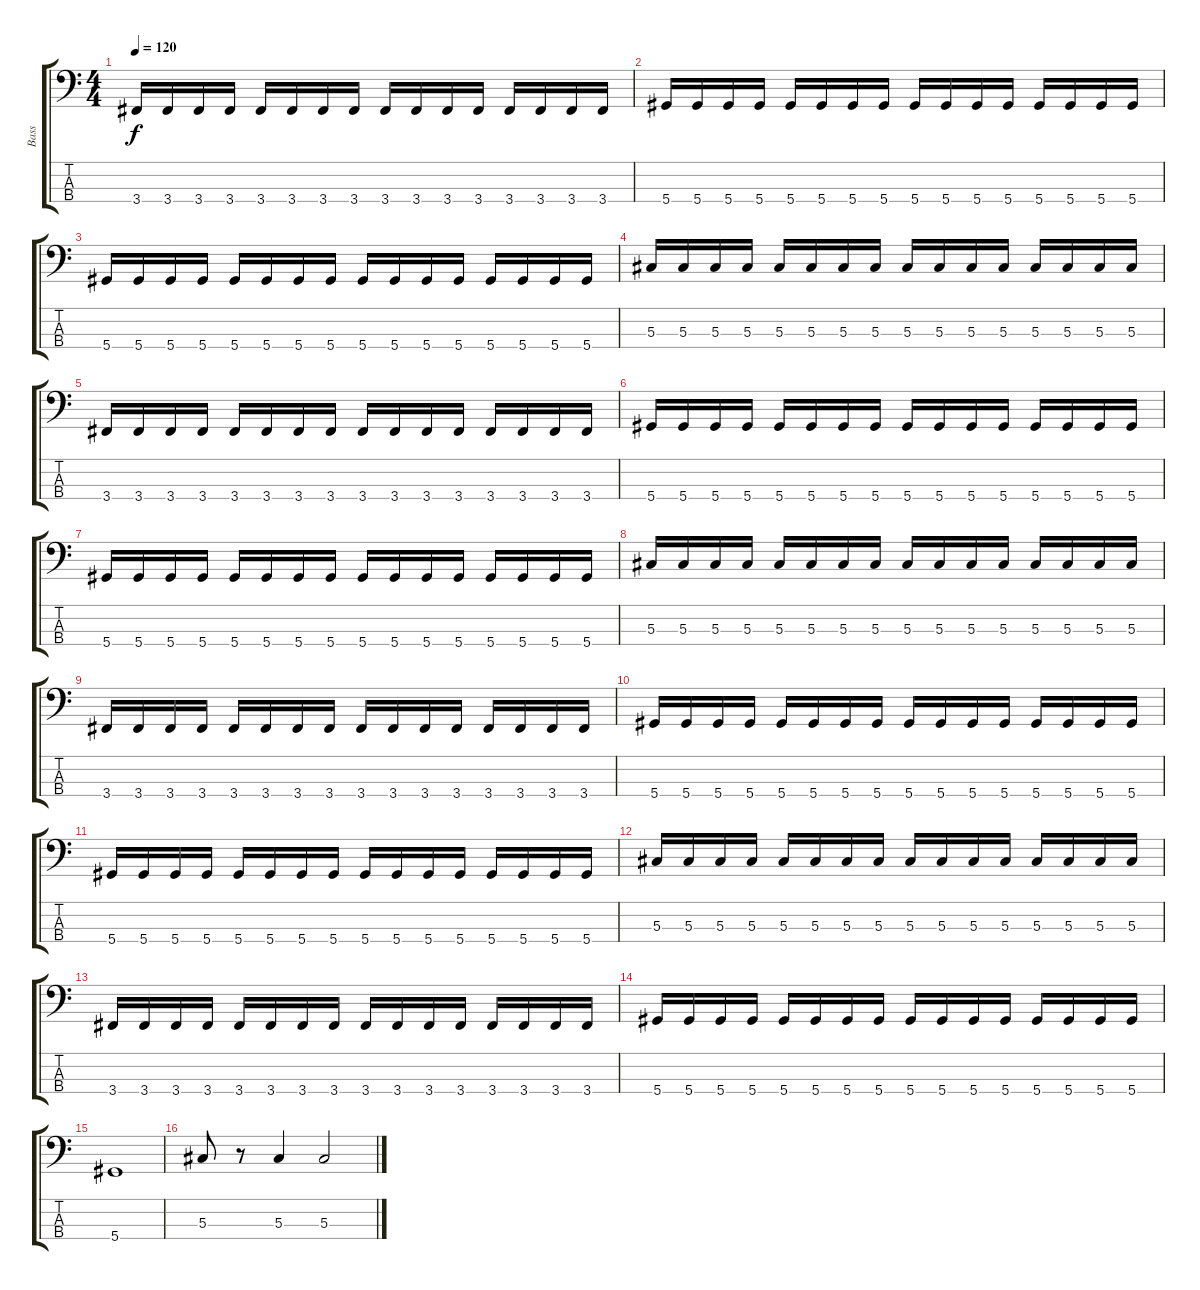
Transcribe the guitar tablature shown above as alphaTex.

\track ("Bass" "Bass") {instrument electricbassfinger}
\staff {score tabs}
\tuning (Gb2 Db2 Ab1 Eb1) {hide}
\ts (4 4)
\tempo 120
\clef f4
\ks c
3.4.16{dy f} 3.4.16 3.4.16 3.4.16 3.4.16 3.4.16 3.4.16 3.4.16 3.4.16 3.4.16 3.4.16 3.4.16 3.4.16 3.4.16 3.4.16 3.4.16 |
5.4.16 5.4.16 5.4.16 5.4.16 5.4.16 5.4.16 5.4.16 5.4.16 5.4.16 5.4.16 5.4.16 5.4.16 5.4.16 5.4.16 5.4.16 5.4.16 |
5.4.16 5.4.16 5.4.16 5.4.16 5.4.16 5.4.16 5.4.16 5.4.16 5.4.16 5.4.16 5.4.16 5.4.16 5.4.16 5.4.16 5.4.16 5.4.16 |
5.3.16 5.3.16 5.3.16 5.3.16 5.3.16 5.3.16 5.3.16 5.3.16 5.3.16 5.3.16 5.3.16 5.3.16 5.3.16 5.3.16 5.3.16 5.3.16 |
3.4.16 3.4.16 3.4.16 3.4.16 3.4.16 3.4.16 3.4.16 3.4.16 3.4.16 3.4.16 3.4.16 3.4.16 3.4.16 3.4.16 3.4.16 3.4.16 |
5.4.16 5.4.16 5.4.16 5.4.16 5.4.16 5.4.16 5.4.16 5.4.16 5.4.16 5.4.16 5.4.16 5.4.16 5.4.16 5.4.16 5.4.16 5.4.16 |
5.4.16 5.4.16 5.4.16 5.4.16 5.4.16 5.4.16 5.4.16 5.4.16 5.4.16 5.4.16 5.4.16 5.4.16 5.4.16 5.4.16 5.4.16 5.4.16 |
5.3.16 5.3.16 5.3.16 5.3.16 5.3.16 5.3.16 5.3.16 5.3.16 5.3.16 5.3.16 5.3.16 5.3.16 5.3.16 5.3.16 5.3.16 5.3.16 |
3.4.16 3.4.16 3.4.16 3.4.16 3.4.16 3.4.16 3.4.16 3.4.16 3.4.16 3.4.16 3.4.16 3.4.16 3.4.16 3.4.16 3.4.16 3.4.16 |
5.4.16 5.4.16 5.4.16 5.4.16 5.4.16 5.4.16 5.4.16 5.4.16 5.4.16 5.4.16 5.4.16 5.4.16 5.4.16 5.4.16 5.4.16 5.4.16 |
5.4.16 5.4.16 5.4.16 5.4.16 5.4.16 5.4.16 5.4.16 5.4.16 5.4.16 5.4.16 5.4.16 5.4.16 5.4.16 5.4.16 5.4.16 5.4.16 |
5.3.16 5.3.16 5.3.16 5.3.16 5.3.16 5.3.16 5.3.16 5.3.16 5.3.16 5.3.16 5.3.16 5.3.16 5.3.16 5.3.16 5.3.16 5.3.16 |
3.4.16 3.4.16 3.4.16 3.4.16 3.4.16 3.4.16 3.4.16 3.4.16 3.4.16 3.4.16 3.4.16 3.4.16 3.4.16 3.4.16 3.4.16 3.4.16 |
5.4.16 5.4.16 5.4.16 5.4.16 5.4.16 5.4.16 5.4.16 5.4.16 5.4.16 5.4.16 5.4.16 5.4.16 5.4.16 5.4.16 5.4.16 5.4.16 |
5.4.1 |
5.3.8 r.8 5.3.4 5.3.2
